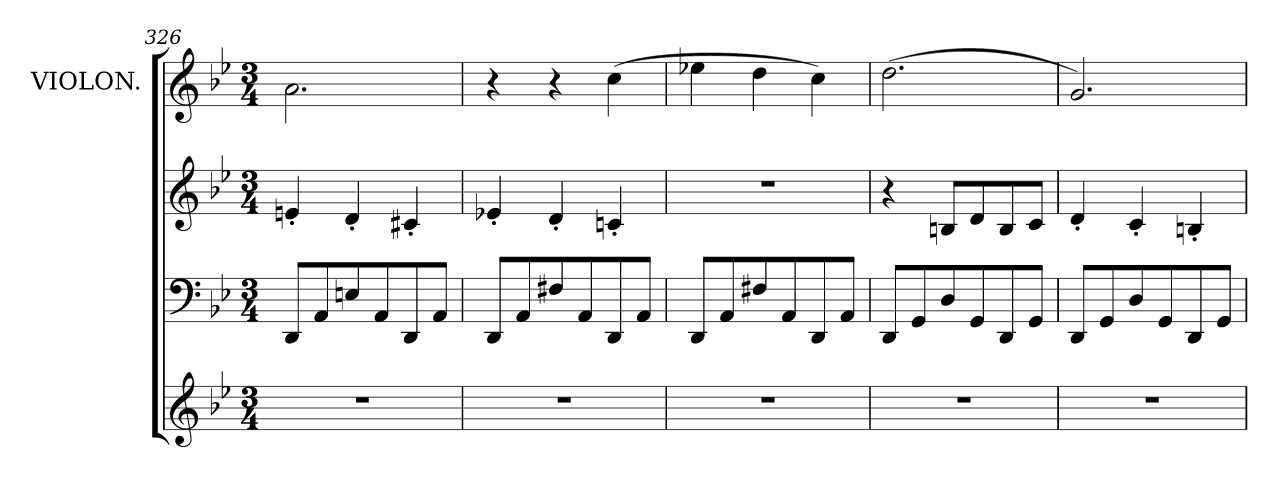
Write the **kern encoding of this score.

**kern	**kern	**kern	**kern
*part3	*part2	*part2	*part1
*staff4	*staff3	*staff2	*staff1
*	*	*	*I"VIOLON.
*clefG2	*clefF4	*clefG2	*clefG2
*k[b-e-]	*k[b-e-]	*k[b-e-]	*k[b-e-]
*B-:	*B-:	*B-:	*B-:
*M3/4	*M3/4	*M3/4	*M3/4
=326	=326	=326	=326
!LO:N:vis=1	!	!	!
2.r	8DD/L	4en'</	2.a\
.	8AA/	.	.
.	8En/	4d'</	.
.	8AA/	.	.
.	8DD/	4c#X'</	.
.	8AA/J	.	.
=327	=327	=327	=327
!LO:N:vis=1	!	!	!
2.r	8DD/L	4e-X'</	4r
.	8AA/	.	.
.	8F#X/	4d'</	4r
.	8AA/	.	.
.	8DD/	4cn'</	(>4cc\
.	8AA/J	.	.
=328	=328	=328	=328
!LO:N:vis=1	!	!LO:N:vis=1	!
2.r	8DD/L	2.r	4ee-X\
.	8AA/	.	.
.	8F#X/	.	4dd\
.	8AA/	.	.
.	8DD/	.	4cc\)
.	8AA/J	.	.
!!LO:PB:g=z
=329	=329	=329	=329
!LO:N:vis=1	!	!	!
2.r	8DD/L	4r	(>2.dd\
.	8GG/	.	.
.	8D/	8Bn/L	.
.	8GG/	8d/	.
.	8DD/	8B/	.
.	8GG/J	8c/J	.
=330	=330	=330	=330
!LO:N:vis=1	!	!	!
2.r	8DD/L	4d'</	2.g/)
.	8GG/	.	.
.	8D/	4c'</	.
.	8GG/	.	.
.	8DD/	4Bn'</	.
.	8GG/J	.	.
=	=	=	=
*-	*-	*-	*-
